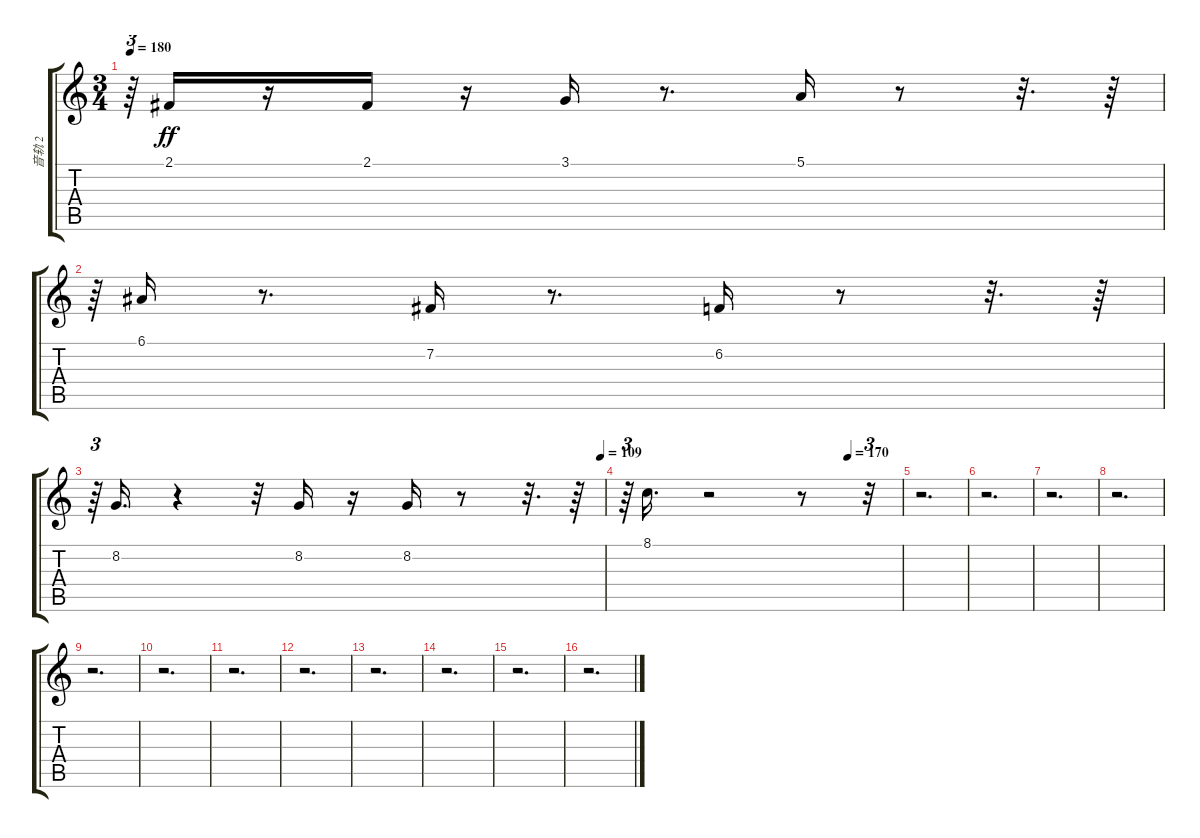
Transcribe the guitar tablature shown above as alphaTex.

\track ("音轨 2" "音轨 2") {instrument stringensemble1}
\staff {score tabs}
\tuning (E4 B3 G3 D3 A2 E2) {hide}
\ts (3 4)
\tempo 180
\clef g2
\ks c
r.64{tu (3 2) dy f} 2.1.16{dy ff} r.16 2.1.16 r.16 3.1.16 r.8{d} 5.1.16 r.8 r.32{d} r.64 |
r.64{tu (3 2)} 6.1.16 r.8{d} 7.2.16 r.8{d} 6.2.16 r.8 r.32{d} r.64 |
\tempo (109 0.9930555555555556)
r.64{tu (3 2)} 8.2.16{d} r.4 r.32 8.2.16 r.16 8.2.16 r.8 r.32{d} r.64 |
\tempo (170 0.8055555555555556)
r.64{tu (3 2)} 8.1.16{d} r.2 r.8 r.32{tu (3 2)} |
r.2{d} |
r.2{d} |
r.2{d} |
r.2{d} |
r.2{d} |
r.2{d} |
r.2{d} |
r.2{d} |
r.2{d} |
r.2{d} |
r.2{d} |
r.2{d}
